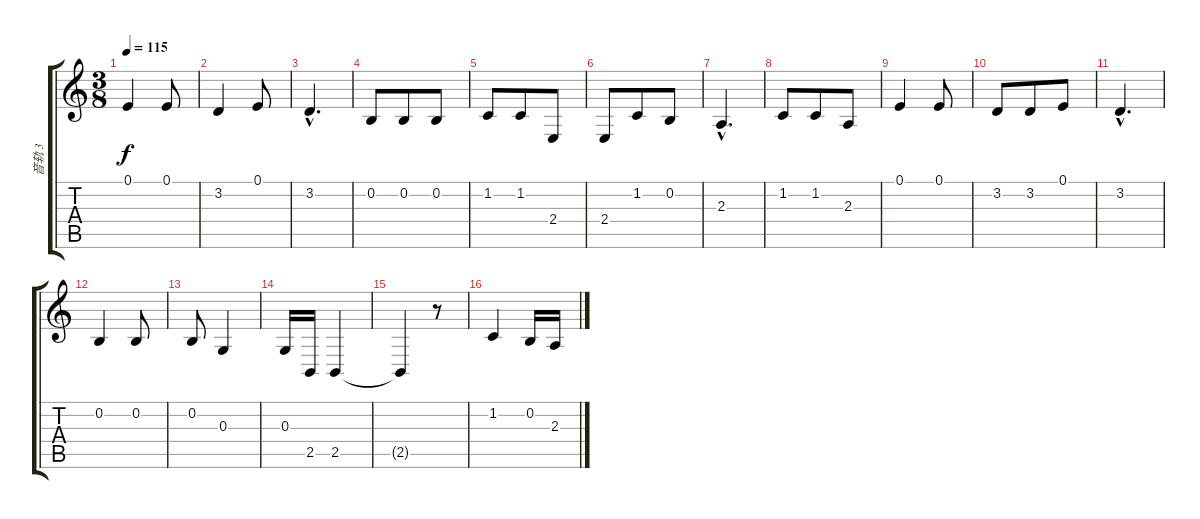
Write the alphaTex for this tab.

\track ("音轨 3" "音轨 3") {instrument honkytonkpiano}
\staff {score tabs}
\tuning (E4 B3 G3 D3 A2 E2) {hide}
\ts (3 8)
\tempo 115
\clef g2
\ks c
0.1.4{dy f} 0.1.8 |
3.2.4 0.1.8 |
3.2{hac}.4{d} |
0.2.8 0.2.8 0.2.8 |
1.2.8 1.2.8 2.4.8 |
2.4.8 1.2.8 0.2.8 |
2.3{hac}.4{d} |
1.2.8 1.2.8 2.3.8 |
0.1.4 0.1.8 |
3.2.8 3.2.8 0.1.8 |
3.2{hac}.4{d} |
0.2.4 0.2.8 |
0.2.8 0.3.4 |
0.3.16 2.5.16 2.5.4 |
2.5{t}.4 r.8 |
1.2.4 0.2.16 2.3.16
